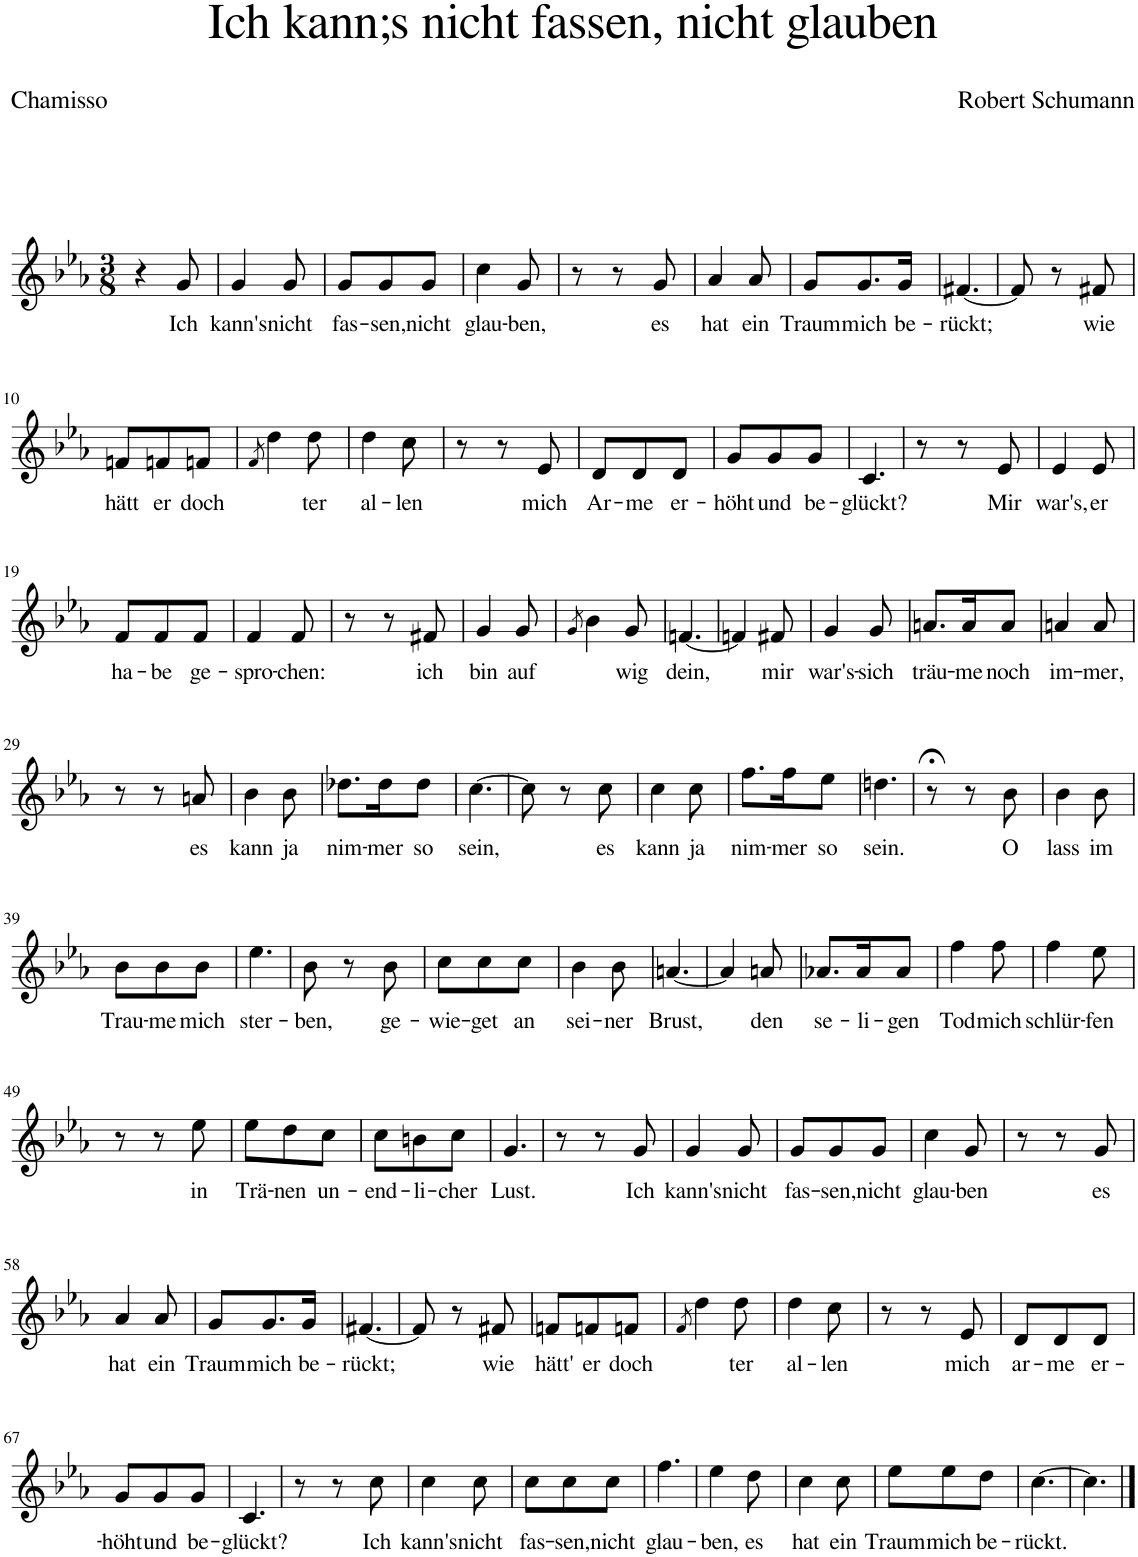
**kern	**text
*part1	*part1
*staff1	*staff1
*I"Piano	*
*I'Pno	*
*clefG2	*
*k[b-e-a-]	*
*M3/8	*
=1	=1
4r	.
!	!LO:LY:b
8g/	Ich
=2	=2
!	!LO:LY:b
4g/	kann's
!	!LO:LY:b
8g/	nicht
=3	=3
!	!LO:LY:b
8g/L	fas-
!	!LO:LY:b
8g/	-sen,
!	!LO:LY:b
8g/J	nicht
=4	=4
!	!LO:LY:b
4cc\	glau-
!	!LO:LY:b
8g/	-ben,
=5	=5
8r	.
8r	.
!	!LO:LY:b
8g/	es
=6	=6
!	!LO:LY:b
4a-/	hat
!	!LO:LY:b
8a-/	ein
=7	=7
!	!LO:LY:b
8g/L	Traum
!	!LO:LY:b
8.g/	mich
!	!LO:LY:b
16g/Jk	be-
=8	=8
!	!LO:LY:b
[4.f#X/	-rückt;
=9	=9
8f#/]	.
8r	.
!	!LO:LY:b
8f#X/	wie
!!LO:LB:g=z
=10	=10
!	!LO:LY:b
8fn/L	hätt
!	!LO:LY:b
8fn/	er
!	!LO:LY:b
8fn/J	doch
=11	=11
8qf/	.
4dd\	.
!	!LO:LY:b
8dd\	-ter
=12	=12
!	!LO:LY:b
4dd\	al-
!	!LO:LY:b
8cc\	-len
=13	=13
8r	.
8r	.
!	!LO:LY:b
8e-/	mich
=14	=14
!	!LO:LY:b
8d/L	Ar-
!	!LO:LY:b
8d/	-me
!	!LO:LY:b
8d/J	er-
=15	=15
!	!LO:LY:b
8g/L	-höht
!	!LO:LY:b
8g/	und
!	!LO:LY:b
8g/J	be-
=16	=16
!	!LO:LY:b
4.c/	-glückt?
=17	=17
8r	.
8r	.
!	!LO:LY:b
8e-/	Mir
=18	=18
!	!LO:LY:b
4e-/	war's,
!	!LO:LY:b
8e-/	er
!!LO:LB:g=z
=19	=19
!	!LO:LY:b
8f/L	ha-
!	!LO:LY:b
8f/	-be
!	!LO:LY:b
8f/J	ge-
=20	=20
!	!LO:LY:b
4f/	-spro-
!	!LO:LY:b
8f/	-chen:
=21	=21
8r	.
8r	.
!	!LO:LY:b
8f#X/	ich
=22	=22
!	!LO:LY:b
4g/	bin
!	!LO:LY:b
8g/	auf
=23	=23
8qg/	.
4b-\	.
!	!LO:LY:b
8g/	-wig
=24	=24
!	!LO:LY:b
[4.fn/	dein,
=25	=25
4fn/]	.
!	!LO:LY:b
8f#X/	mir
=26	=26
!	!LO:LY:b
4g/	war's-
!	!LO:LY:b
8g/	-sich
=27	=27
!	!LO:LY:b
8.an/L	träu-
!	!LO:LY:b
16a/K	-me
!	!LO:LY:b
8a/J	noch
=28	=28
!	!LO:LY:b
4an/	im-
!	!LO:LY:b
8a/	-mer,
!!LO:LB:g=z
=29	=29
8r	.
8r	.
!	!LO:LY:b
8an/	es
=30	=30
!	!LO:LY:b
4b-\	kann
!	!LO:LY:b
8b-\	ja
=31	=31
!	!LO:LY:b
8.dd-X\L	nim-
!	!LO:LY:b
16dd-\K	-mer
!	!LO:LY:b
8dd-\J	so
=32	=32
!	!LO:LY:b
[4.cc\	sein,
=33	=33
8cc\]	.
8r	.
!	!LO:LY:b
8cc\	es
=34	=34
!	!LO:LY:b
4cc\	kann
!	!LO:LY:b
8cc\	ja
=35	=35
!	!LO:LY:b
8.ff\L	nim-
!	!LO:LY:b
16ff\K	-mer
!	!LO:LY:b
8ee-\J	so
=36	=36
!	!LO:LY:b
4.ddn\	sein.
=37	=37
8r;<	.
8r	.
!	!LO:LY:b
8b-\	O
=38	=38
!	!LO:LY:b
4b-\	lass
!	!LO:LY:b
8b-\	im
!!LO:LB:g=z
=39	=39
!	!LO:LY:b
8b-\L	Trau-
!	!LO:LY:b
8b-\	-me
!	!LO:LY:b
8b-\J	mich
=40	=40
!	!LO:LY:b
4.ee-\	ster-
=41	=41
!	!LO:LY:b
8b-\	-ben,
8r	.
!	!LO:LY:b
8b-\	ge-
=42	=42
!	!LO:LY:b
8cc\L	-wie-
!	!LO:LY:b
8cc\	-get
!	!LO:LY:b
8cc\J	an
=43	=43
!	!LO:LY:b
4b-\	sei-
!	!LO:LY:b
8b-\	-ner
=44	=44
!	!LO:LY:b
[4.an/	Brust,
=45	=45
4a/]	.
!	!LO:LY:b
8an/	den
=46	=46
!	!LO:LY:b
8.a-X/L	se-
!	!LO:LY:b
16a-/K	-li-
!	!LO:LY:b
8a-/J	-gen
=47	=47
!	!LO:LY:b
4ff\	Tod
!	!LO:LY:b
8ff\	mich
=48	=48
!	!LO:LY:b
4ff\	schlür-
!	!LO:LY:b
8ee-\	-fen
!!LO:LB:g=z
=49	=49
8r	.
8r	.
!	!LO:LY:b
8ee-\	in
=50	=50
!	!LO:LY:b
8ee-\L	Trä-
!	!LO:LY:b
8dd\	-nen
!	!LO:LY:b
8cc\J	un-
=51	=51
!	!LO:LY:b
8cc\L	-end-
!	!LO:LY:b
8bn\	-li-
!	!LO:LY:b
8cc\J	-cher
=52	=52
!	!LO:LY:b
4.g/	Lust.
=53	=53
8r	.
8r	.
!	!LO:LY:b
8g/	Ich
=54	=54
!	!LO:LY:b
4g/	kann's
!	!LO:LY:b
8g/	nicht
=55	=55
!	!LO:LY:b
8g/L	fas-
!	!LO:LY:b
8g/	-sen,
!	!LO:LY:b
8g/J	nicht
=56	=56
!	!LO:LY:b
4cc\	glau-
!	!LO:LY:b
8g/	-ben
=57	=57
8r	.
8r	.
!	!LO:LY:b
8g/	es
!!LO:LB:g=z
=58	=58
!	!LO:LY:b
4a-/	hat
!	!LO:LY:b
8a-/	ein
=59	=59
!	!LO:LY:b
8g/L	Traum
!	!LO:LY:b
8.g/	mich
!	!LO:LY:b
16g/Jk	be-
=60	=60
!	!LO:LY:b
[4.f#X/	-rückt;
=61	=61
8f#/]	.
8r	.
!	!LO:LY:b
8f#X/	wie
=62	=62
!	!LO:LY:b
8fn/L	hätt'
!	!LO:LY:b
8fn/	er
!	!LO:LY:b
8fn/J	doch
=63	=63
8qf/	.
4dd\	.
!	!LO:LY:b
8dd\	-ter
=64	=64
!	!LO:LY:b
4dd\	al-
!	!LO:LY:b
8cc\	-len
=65	=65
8r	.
8r	.
!	!LO:LY:b
8e-/	mich
=66	=66
!	!LO:LY:b
8d/L	ar-
!	!LO:LY:b
8d/	-me
!	!LO:LY:b
8d/J	er-
!!LO:LB:g=z
=67	=67
!	!LO:LY:b
8g/L	-höht
!	!LO:LY:b
8g/	und
!	!LO:LY:b
8g/J	be-
=68	=68
!	!LO:LY:b
4.c/	-glückt?
=69	=69
8r	.
8r	.
!	!LO:LY:b
8cc\	Ich
=70	=70
!	!LO:LY:b
4cc\	kann's
!	!LO:LY:b
8cc\	nicht
=71	=71
!	!LO:LY:b
8cc\L	fas-
!	!LO:LY:b
8cc\	-sen,
!	!LO:LY:b
8cc\J	nicht
=72	=72
!	!LO:LY:b
4.ff\	glau-
=73	=73
!	!LO:LY:b
4ee-\	-ben,
!	!LO:LY:b
8dd\	es
=74	=74
!	!LO:LY:b
4cc\	hat
!	!LO:LY:b
8cc\	ein
=75	=75
!	!LO:LY:b
8ee-\L	Traum
!	!LO:LY:b
8ee-\	mich
!	!LO:LY:b
8dd\J	be-
=76	=76
!	!LO:LY:b
[4.cc\	-rückt.
=77	=77
4.cc\]	.
==	==
*-	*-
